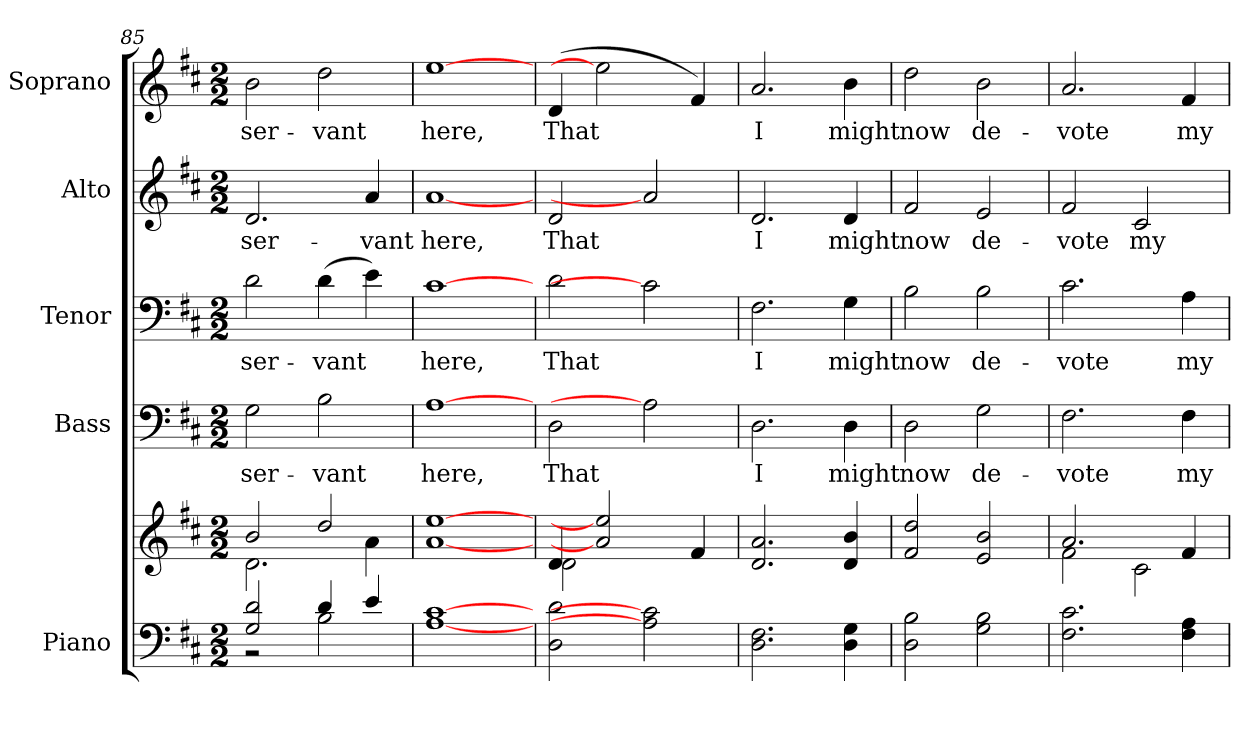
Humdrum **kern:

**kern	**kern	**kern	**text	**kern	**text	**kern	**text	**kern	**text
*part5	*part5	*part4	*part4	*part3	*part3	*part2	*part2	*part1	*part1
*staff6	*staff5	*staff4	*staff4	*staff3	*staff3	*staff2	*staff2	*staff1	*staff1
*I"Piano	*	*I"Bass	*	*I"Tenor	*	*I"Alto	*	*I"Soprano	*
*I'Pno.	*	*I'B.	*	*I'T.	*	*I'A.	*	*I'S.	*
*clefF4	*clefG2	*clefF4	*	*clefF4	*	*clefG2	*	*clefG2	*
*k[f#c#]	*k[f#c#]	*k[f#c#]	*	*k[f#c#]	*	*k[f#c#]	*	*k[f#c#]	*
*D:	*D:	*D:	*	*D:	*	*D:	*	*D:	*
*M2/2	*M2/2	*M2/2	*	*M2/2	*	*M2/2	*	*M2/2	*
=85	=85	=85	=85	=85	=85	=85	=85	=85	=85
*^	*^	*	*	*	*	*	*	*	*
!	!	!	!	!	!LO:LY:b:color=#000000	!	!	!	!	!	!
!	!	!	!	!	!	!	!LO:LY:b:color=#000000	!	!	!	!
!	!	!	!	!	!	!	!	!	!LO:LY:b:color=#000000	!	!
!	!	!	!	!	!	!	!	!	!	!	!LO:LY:b:color=#000000
2Gi/ 2di	2r	2bi/	2.di\	2Gi\	ser-	2di\	ser-	2.di/	ser-	2bi\	ser-
!	!	!	!	!	!LO:LY:b:color=#000000	!	!	!	!	!	!
!	!	!	!	!	!	!	!LO:LY:b:color=#000000	!	!	!	!
!	!	!	!	!	!	!	!	!	!	!	!LO:LY:b:color=#000000
4di/	2Bi\	2ddi/	.	2Bi\	-vant	(4di\	-vant	.	.	2ddi\	-vant
!	!	!	!	!	!	!	!	!	!LO:LY:b:color=#000000	!	!
4ei/	.	.	4ai\	.	.	4ei\)	.	4ai/	-vant	.	.
*v	*v	*	*	*	*	*	*	*	*	*	*
*	*v	*v	*	*	*	*	*	*	*	*
=86	=86	=86	=86	=86	=86	=86	=86	=86	=86
*	*^	*	*	*	*	*	*	*	*
!	!	!	!	!LO:LY:b:color=#000000	!	!	!	!	!	!
*	*v	*v	*	*	*	*	*	*	*	*
*	*^	*	*	*	*	*	*	*	*
!	!	!	!	!	!	!LO:LY:b:color=#000000	!	!	!	!
*	*v	*v	*	*	*	*	*	*	*	*
*	*^	*	*	*	*	*	*	*	*
!	!	!	!	!	!	!	!	!LO:LY:b:color=#000000	!	!
*	*v	*v	*	*	*	*	*	*	*	*
*	*^	*	*	*	*	*	*	*	*
!	!	!	!	!	!	!	!	!	!	!LO:LY:b:color=#000000
*	*v	*v	*	*	*	*	*	*	*	*
[1Ai [1c#i	[1ai [1eei	[1Ai	here,	[1c#i	here,	[1ai	here,	[1eei	here,
=87	=87	=87	=87	=87	=87	=87	=87	=87	=87
*	*^	*	*	*	*	*	*	*	*
!	!	!	!	!LO:LY:b:color=#000000	!	!	!	!	!	!
!	!	!	!	!	!	!LO:LY:b:color=#000000	!	!	!	!
!	!	!	!	!	!	!	!	!LO:LY:b:color=#000000	!	!
!	!	!	!	!	!	!	!	!	!	!LO:LY:b:color=#000000
2Di\ 2di	4di/	2di\	2Di\	That	2di\	That	2di/	That	(4di/	That
.	2ai] 2eei]	.	.	.	.	.	.	.	2eei]	.
2Ai] 2c#i]	.	2ryy	2Ai]	.	2c#i]	.	2ai]	.	.	.
.	4f#i/	.	.	.	.	.	.	.	4f#i/)	.
*	*v	*v	*	*	*	*	*	*	*	*
=88	=88	=88	=88	=88	=88	=88	=88	=88	=88
!	!	!	!LO:LY:b:color=#000000	!	!	!	!	!	!
!	!	!	!	!	!LO:LY:b:color=#000000	!	!	!	!
!	!	!	!	!	!	!	!LO:LY:b:color=#000000	!	!
!	!	!	!	!	!	!	!	!	!LO:LY:b:color=#000000
2.Di\ 2.F#i	2.di/ 2.ai	2.Di\	I	2.F#i\	I	2.di/	I	2.ai/	I
!	!	!	!LO:LY:b:color=#000000	!	!	!	!	!	!
!	!	!	!	!	!LO:LY:b:color=#000000	!	!	!	!
!	!	!	!	!	!	!	!LO:LY:b:color=#000000	!	!
!	!	!	!	!	!	!	!	!	!LO:LY:b:color=#000000
4Di\ 4Gi	4di/ 4bi	4Di\	might	4Gi\	might	4di/	might	4bi\	might
=89	=89	=89	=89	=89	=89	=89	=89	=89	=89
!	!	!	!LO:LY:b:color=#000000	!	!	!	!	!	!
!	!	!	!	!	!LO:LY:b:color=#000000	!	!	!	!
!	!	!	!	!	!	!	!LO:LY:b:color=#000000	!	!
!	!	!	!	!	!	!	!	!	!LO:LY:b:color=#000000
2Di\ 2Bi	2f#i/ 2ddi	2Di\	now	2Bi\	now	2f#i/	now	2ddi\	now
!	!	!	!LO:LY:b:color=#000000	!	!	!	!	!	!
!	!	!	!	!	!LO:LY:b:color=#000000	!	!	!	!
!	!	!	!	!	!	!	!LO:LY:b:color=#000000	!	!
!	!	!	!	!	!	!	!	!	!LO:LY:b:color=#000000
2Gi\ 2Bi	2ei/ 2bi	2Gi\	de-	2Bi\	de-	2ei/	de-	2bi\	de-
!!LO:PB:g=z
=90	=90	=90	=90	=90	=90	=90	=90	=90	=90
*	*^	*	*	*	*	*	*	*	*
!	!	!	!	!LO:LY:b:color=#000000	!	!	!	!	!	!
!	!	!	!	!	!	!LO:LY:b:color=#000000	!	!	!	!
!	!	!	!	!	!	!	!	!LO:LY:b:color=#000000	!	!
!	!	!	!	!	!	!	!	!	!	!LO:LY:b:color=#000000
2.F#i\ 2.c#i	2.ai/	2f#i\	2.F#i\	-vote	2.c#i\	-vote	2f#i/	-vote	2.ai/	-vote
!	!	!	!	!	!	!	!	!LO:LY:b:color=#000000	!	!
.	.	2c#i\	.	.	.	.	2c#i/	my-	.	.
!	!	!	!	!LO:LY:b:color=#000000	!	!	!	!	!	!
!	!	!	!	!	!	!LO:LY:b:color=#000000	!	!	!	!
!	!	!	!	!	!	!	!	!	!	!LO:LY:b:color=#000000
4F#i\ 4Ai	4f#i/	.	4F#i\	my-	4Ai\	my-	.	.	4f#i/	my-
*	*v	*v	*	*	*	*	*	*	*	*
=	=	=	=	=	=	=	=	=	=
*-	*-	*-	*-	*-	*-	*-	*-	*-	*-
